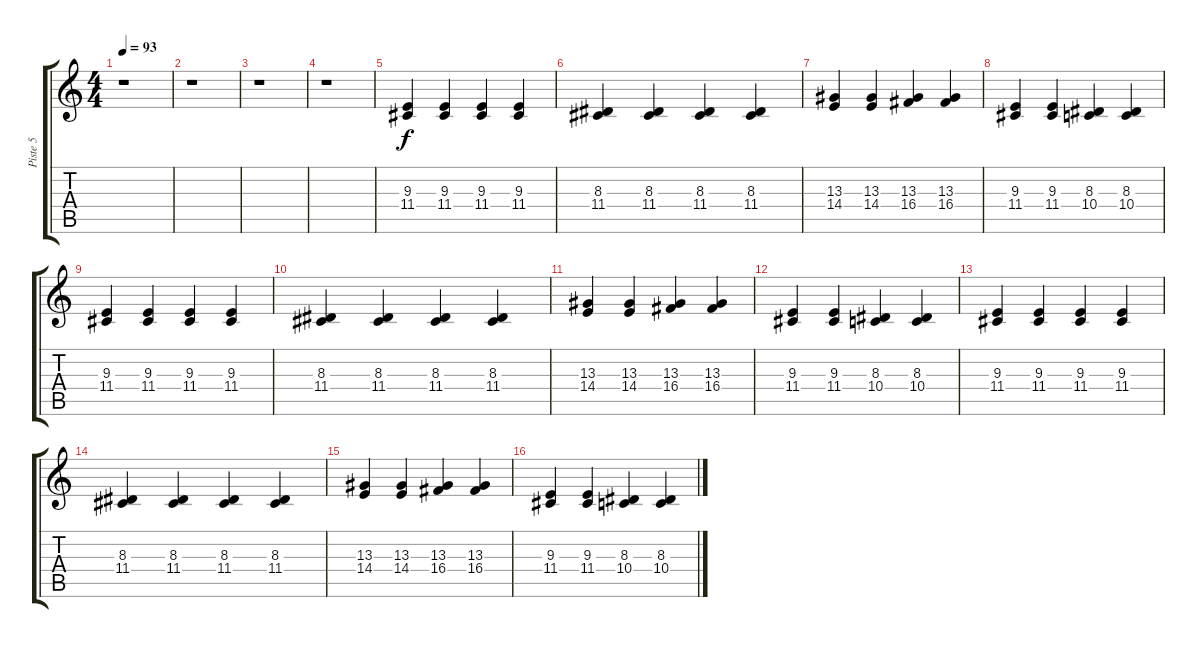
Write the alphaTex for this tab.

\track ("Piste 5" "Piste 5") {instrument harpsichord}
\staff {score tabs}
\tuning (E4 B3 G3 D3 A2 E2) {hide}
\ts (4 4)
\tempo 93
\clef g2
\ks c
r.1{dy f volume 0 instrument harpsichord} |
r.1 |
r.1 |
r.1 |
(9.3 11.4).4{volume 14} (9.3 11.4).4 (9.3 11.4).4 (9.3 11.4).4 |
(8.3 11.4).4 (8.3 11.4).4 (8.3 11.4).4 (8.3 11.4).4 |
(13.3 14.4).4 (13.3 14.4).4 (13.3 16.4).4 (13.3 16.4).4 |
(9.3 11.4).4 (9.3 11.4).4 (8.3 10.4).4 (8.3 10.4).4 |
(9.3 11.4).4 (9.3 11.4).4 (9.3 11.4).4 (9.3 11.4).4 |
(8.3 11.4).4 (8.3 11.4).4 (8.3 11.4).4 (8.3 11.4).4 |
(13.3 14.4).4 (13.3 14.4).4 (13.3 16.4).4 (13.3 16.4).4 |
(9.3 11.4).4 (9.3 11.4).4 (8.3 10.4).4 (8.3 10.4).4 |
(9.3 11.4).4 (9.3 11.4).4 (9.3 11.4).4 (9.3 11.4).4 |
(8.3 11.4).4 (8.3 11.4).4 (8.3 11.4).4 (8.3 11.4).4 |
(13.3 14.4).4 (13.3 14.4).4 (13.3 16.4).4 (13.3 16.4).4 |
(9.3 11.4).4 (9.3 11.4).4 (8.3 10.4).4 (8.3 10.4).4
